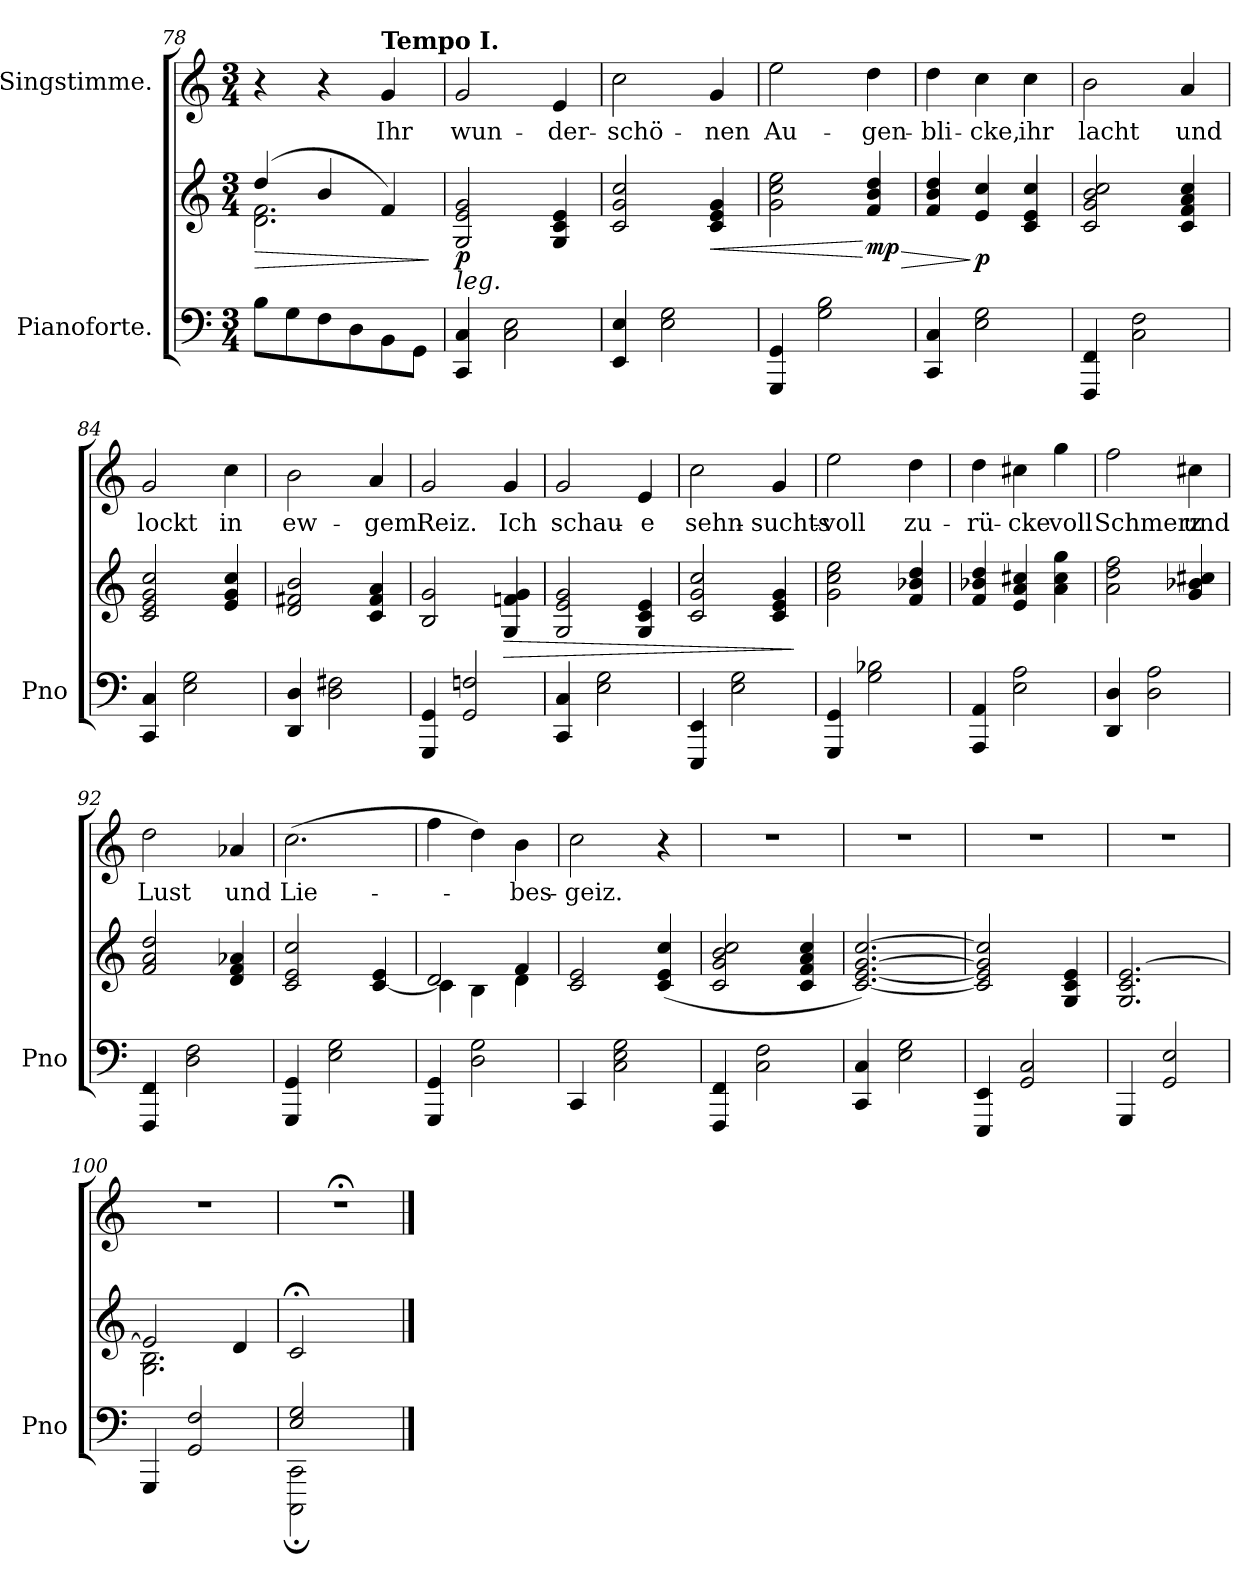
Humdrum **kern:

**kern	**kern	**dynam	**kern	**text
*part2	*part2	*part2	*part1	*part1
*staff3	*staff2	*staff2/3	*staff1	*staff1
*I"Pianoforte.	*	*	*I"Singstimme.	*
*I'Pno	*	*	*	*
*clefF4	*clefG2	*	*clefG2	*
*k[]	*k[]	*	*k[]	*
*M3/4	*M3/4	*	*M3/4	*
*MM90	*MM90	*	*MM90	*
=78	=78	=78	=78	=78
!	!	!LO:HP:b	!	!
*	*^	*	*	*
8B\L	(>4dd/	2.d\ 2.f\	>	4r	.
8G\	.	.	.	.	.
8F\	4b/	.	.	4r	.
8D\	.	.	.	.	.
!	!	!	!	!LO:TX:a:B:t=Tempo I.	!
!	!	!	!	!	!LO:LY:b
8BB\	4f/)	.	.	4g/	Ihr
8GG\J	.	.	.	.	.
*	*v	*v	*	*	*
.	.	]	.	.
!!LO:LB:g=z
=79	=79	=79	=79	=79
!	!LO:TX:b:i:t=leg.	!	!	!
!	!	!LO:DY:b	!	!LO:LY:b
4CC/ 4C/	2G/ 2e/ 2g/	p	2g/	wun-
2C\ 2E\	.	.	.	.
!	!	!	!	!LO:LY:b
.	4G/ 4c/ 4e/	.	4e/	-der-
=80	=80	=80	=80	=80
!	!	!	!	!LO:LY:b
4EE/ 4E/	2c/ 2g/ 2cc/	.	2cc\	-schö-
2E\ 2G\	.	.	.	.
!	!	!LO:HP:b	!	!LO:LY:b
.	4c/ 4e/ 4g/	<	4g/	-nen
=81	=81	=81	=81	=81
!	!	!	!	!LO:LY:b
4GGG/ 4GG/	2g\ 2cc\ 2ee\	.	2ee\	Au-
2G\ 2B\	.	.	.	.
!	!	!LO:HP:n=1:b	!	!LO:LY:b
!	!	!LO:DY:n=1:b	!	!
.	4f/ 4b/ 4dd/	[ > mp	4dd\	-gen-
=82	=82	=82	=82	=82
!	!	!	!	!LO:LY:b
4CC/ 4C/	4f/ 4b/ 4dd/	.	4dd\	-bli-
!	!	!LO:DY:n=1:b	!	!LO:LY:b
2E\ 2G\	4e/ 4cc/	] p	4cc\	-cke,
!	!	!	!	!LO:LY:b
.	4c/ 4e/ 4cc/	.	4cc\	ihr
=83	=83	=83	=83	=83
!	!	!	!	!LO:LY:b
4FFF/ 4FF/	2c/ 2g/ 2b/ 2cc/	.	2b\	lacht
2C\ 2F\	.	.	.	.
!	!	!	!	!LO:LY:b
.	4c/ 4f/ 4a/ 4cc/	.	4a/	und
=84	=84	=84	=84	=84
!	!	!	!	!LO:LY:b
4CC/ 4C/	2c/ 2e/ 2g/ 2cc/	.	2g/	lockt
2E\ 2G\	.	.	.	.
!	!	!	!	!LO:LY:b
.	4e/ 4g/ 4cc/	.	4cc\	in
=85	=85	=85	=85	=85
!	!	!	!	!LO:LY:b
4DD/ 4D/	2d/ 2f#X/ 2b/	.	2b\	ew-
2D\ 2F#X\	.	.	.	.
!	!	!	!	!LO:LY:b
.	4c/ 4f#/ 4a/	.	4a/	-gem
!!LO:LB:g=z
=86	=86	=86	=86	=86
!	!	!	!	!LO:LY:b
4GGG/ 4GG/	2B/ 2g/	.	2g/	Reiz.
2GG/ 2Fn/	.	.	.	.
!	!	!LO:HP:b	!	!LO:LY:b
.	4G/ 4fn/ 4g/	>	4g/	Ich
=87	=87	=87	=87	=87
!	!	!	!	!LO:LY:b
4CC/ 4C/	2G/ 2e/ 2g/	.	2g/	schau-
2E\ 2G\	.	.	.	.
!	!	!	!	!LO:LY:b
.	4G/ 4c/ 4e/	.	4e/	-e
=88	=88	=88	=88	=88
!	!	!	!	!LO:LY:b
4EEE/ 4EE/	2c/ 2g/ 2cc/	.	2cc\	sehn-
2E\ 2G\	.	.	.	.
!	!	!	!	!LO:LY:b
.	4c/ 4e/ 4g/	.	4g/	-suchts-
.	.	]	.	.
=89	=89	=89	=89	=89
!	!	!	!	!LO:LY:b
4GGG/ 4GG/	2g\ 2cc\ 2ee\	.	2ee\	-voll
2G\ 2B-X\	.	.	.	.
!	!	!	!	!LO:LY:b
.	4f/ 4b-X/ 4dd/	.	4dd\	zu-
=90	=90	=90	=90	=90
!	!	!	!	!LO:LY:b
4AAA/ 4AA/	4f/ 4b-X/ 4dd/	.	4dd\	-rü-
!	!	!	!	!LO:LY:b
2E\ 2A\	4e/ 4a/ 4cc#X/	.	4cc#X\	-cke
!	!	!	!	!LO:LY:b
.	4a\ 4cc#\ 4gg\	.	4gg\	voll
=91	=91	=91	=91	=91
!	!	!	!	!LO:LY:b
4DD/ 4D/	2a\ 2dd\ 2ff\	.	2ff\	Schmerz
2D\ 2A\	.	.	.	.
!	!	!	!	!LO:LY:b
.	4g/ 4b-X/ 4cc#X/	.	4cc#X\	und
=92	=92	=92	=92	=92
!	!	!	!	!LO:LY:b
4FFF/ 4FF/	2f/ 2a/ 2dd/	.	2dd\	Lust
2D\ 2F\	.	.	.	.
!	!	!	!	!LO:LY:b
.	4d/ 4f/ 4a-X/	.	4a-X/	und
!!LO:LB:g=z
=93	=93	=93	=93	=93
!	!	!	!	!LO:LY:b
4GGG/ 4GG/	2c/ 2e/ 2cc/	.	(>2.cc\	Lie-
2E\ 2G\	.	.	.	.
.	[4c/ 4e/	.	.	.
=94	=94	=94	=94	=94
*	*^	*	*	*
4GGG/ 4GG/	2d/	4c\]	.	4ff\	.
2D\ 2G\	.	4B\	.	4dd\)	.
!	!	!	!	!	!LO:LY:b
.	4f/	4d\	.	4b\	-bes-
=95	=95	=95	=95	=95	=95
!	!	!	!	!	!LO:LY:b
*	*v	*v	*	*	*
4CC/	2c/ 2e/	.	2cc\	-geiz.
2C\ 2E\ 2G\	.	.	.	.
.	(>4c/ 4e/ 4cc/	.	4r	.
=96	=96	=96	=96	=96
4FFF/ 4FF/	2c/ 2g/ 2b/ 2cc/	.	2.r	.
2C\ 2F\	.	.	.	.
.	4c/ 4f/ 4a/ 4cc/	.	.	.
=97	=97	=97	=97	=97
4CC/ 4C/	[2.c/ [2.e/ [2.g/ [2.cc/)	.	2.r	.
2E\ 2G\	.	.	.	.
=98	=98	=98	=98	=98
4EEE/ 4EE/	2c/] 2e/] 2g/] 2cc/]	.	2.r	.
2GG/ 2C/	.	.	.	.
.	4G/ 4c/ 4e/	.	.	.
=99	=99	=99	=99	=99
4GGG/	2.G/ 2.c/ [2.e/	.	2.r	.
2GG/ 2E/	.	.	.	.
=100	=100	=100	=100	=100
*	*^	*	*	*
4GGG/	2e/]	2.G\ 2.B\	.	2.r	.
2GG/ 2F/	.	.	.	.	.
.	4d/	.	.	.	.
*	*v	*v	*	*	*
=101	=101	=101	=101	=101
*^	*	*	*	*
2E/ 2G/	2CCC\; 2CC\;	2c;</	.	2.r;<	.
4ryy	4ryy	4ryy	.	.	.
*v	*v	*	*	*	*
==	==	==	==	==
*-	*-	*-	*-	*-
